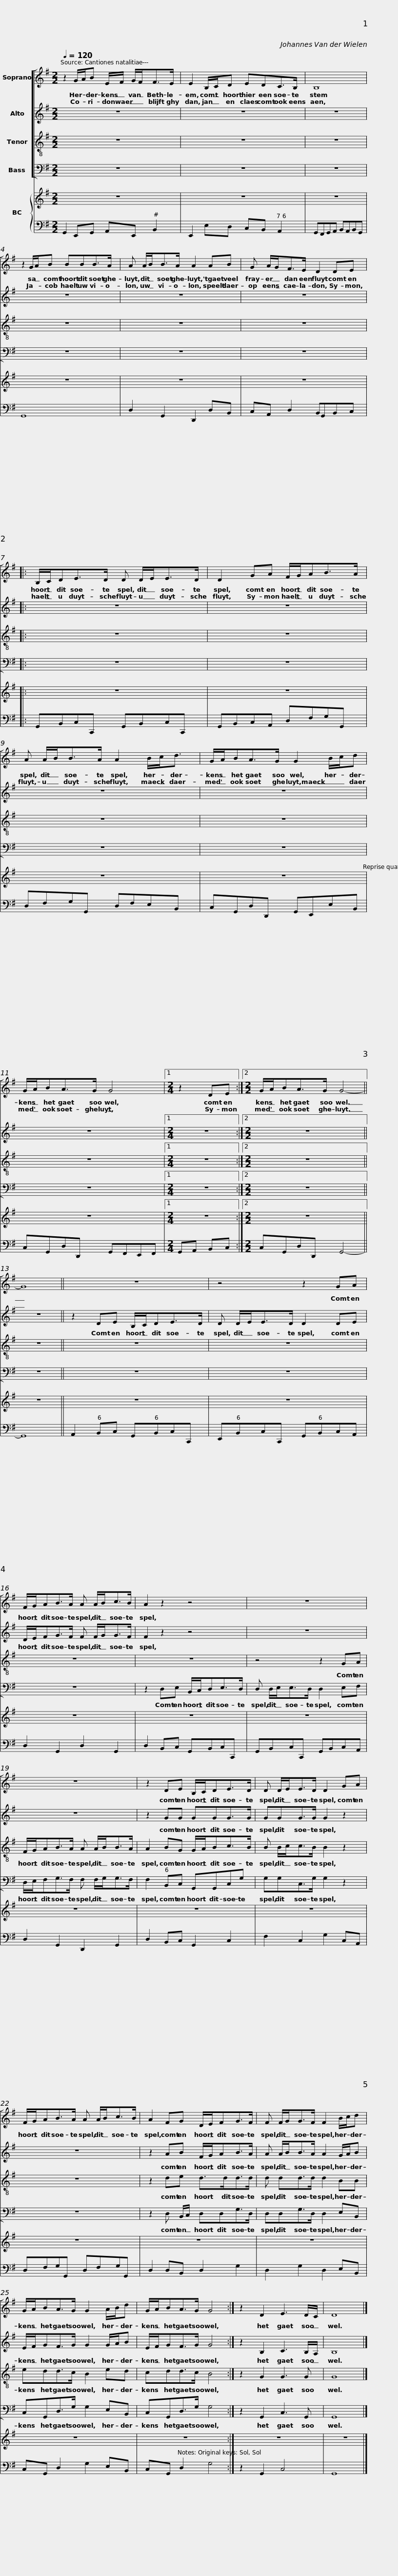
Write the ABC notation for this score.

X:1
%%score [ 1 2 3 4 ] { 5 | 6 }
L:1/8
Q:1/4=120
M:2/2
I:linebreak $
K:G
V:1 treble
V:2 treble
V:3 treble-8
V:4 bass
V:5 treble
V:6 bass
V:1
 z2 G/A/B E/F/ G/F<FE/ | E2 B,/C/D EDC>B, |$ B,8 |$ z2 G/A/B BBB>A | A A/B<BA/ A2 AB |$ %5
 G A/G<FE/ D2 DE |:$ B,/C/DE>D D D/E<ED/ | D2 GA F/G/AB>A |$ A A/B<BA/ A2 B/c<d |$ G/A/BA>G G2 B/c/d | %10
 G/A/BA>G G4 |1$[M:2/4] z2 DE :|2[M:2/2] G/A/BA>G G4- || G8 ||$ z8 | %15
 z4 z2 GA | F/G/AB>A A A/B<cB/ |$ A2 z2 z4 | z8 | z8 |$ %20
 z2 DE B,/C/DE>D | D D/E<ED/ D2 GA |$ F/G/AB>A A A/B<cB/ |$ A2 FG D/E/FG>F | F F/G<GF/ F2 B/c/d |$ %25
 G/A/BA>G G2 A/B/d |$ G/A/BA>G G4 :| z2 D2 E3 D/C/ | D8 |] %29
V:2
 z8 | z8 |$ z8 |$ z8 | z8 |$ %5
 z8 |:$ z8 | z8 |$ z8 x/ |$ z8 | %10
 z8 |1$[M:2/4] z4 :|2[M:2/2] z8 || z8 ||$ z2 DE B,/C/DE>D | %15
 D D/E<ED/ D2 DE | D/E/FG>F F F/G<GF/ |$ F2 z2 z4 | z8 | z8 |$ %20
 z2 GG GGG>G | GGG>G G2 z2 |$ z8 |$ z2 AB F/G/AB>A | A A/B<BA/ A2 G/A/B |$ %25
 E/F/GF>G G2 G/A/B |$ E/F/GF>G G4 :| z2 B,2 C3 B,/A,/ | B,8 |] %29
V:3
 z8 | z8 |$ z8 |$ z8 | z8 |$ %5
 z8 |:$ z8 | z8 |$ z8 x/ |$ z8 | %10
 z8 |1$[M:2/4] z4 :|2[M:2/2] z8 || z8 ||$ z8 | %15
 z8 | z8 |$ z8 | z4 z2 GA | F/G/AB>A A A/B<BA/ |$ %20
 A2 BG G/A/Bc>B | B B/c<cB/ B2 z2 |$ z8 |$ z2 de d>dd>d | d dd>d d2 BB |$ %25
 edd>c B2 ed |$ cdd>c B4 :| z2 G2 G3 G | G8 |] %29
V:4
 z8 | z8 |$ z8 |$ z8 | z8 |$ %5
 z8 |:$ z8 | z8 |$ z8 x/ |$ z8 | %10
 z8 |1$[M:2/4] z4 :|2[M:2/2] z8 || z8 ||$ z8 | %15
 z8 | z8 |$ z2 D,E, B,,/C,/D,E,>D, | D, D,/E,<E,D,/ D,2 E,F, | D,/E,/F,G,>F, F, F,/G,<G,F,/ |$ %20
 F,2 B,,C, G,,G,,C,G, | G,G,C,>G, G,2 z2 |$ z8 |$ z2 D, B,,/C,/ D,D,G,>D, | D,D,G,>D, D,2 E,B,, |$ %25
 C,G,,D,>G, G,2 E,B,, |$ C,G,,D,>G, G,4 :| z2 G,,2 C,3 G,, | G,,8 |] %29
V:5
 z8 | z8 |$ z8 |$ z8 | z8 |$ %5
 z8 |:$ z8 | z8 |$ z8 x/ |$ z8 | %10
 z8 |1$[M:2/4] z4 :|2[M:2/2] z8 || z8 ||$ z8 | %15
 z8 | z8 |$ z8 | z8 | z8 |$ %20
 z8 | z8 |$ z8 |$ z8 | z8 |$ %25
 z8 |$ z8 :| z8 | z8 |] %29
V:6
 G,,2 E,,G,, A,,E,, B,,2 | E,,2 E,D, C,B,, A,,2 |$ G,,F,,G,,A,, B,,A,,B,,G,, |$ G,,8 | D,2 G,,2 D,,2 D,B,, |$ %5
 C,A,, D,2 B,,G,,B,,C, |:$ G,,B,,C,C,, G,,B,,C,C,, | G,,B,,C,A,, D,F,G,G,, |$ D,F,G,G,, D,F,E,B,, x/ |$ C,G,,D,D,, G,,E,,E,B,, | %10
 C,G,,D,D,, G,,F,,E,,F,, |1$[M:2/4] G,,A,, B,,C, :|2[M:2/2] C,G,,D,D,, G,,4- || G,,8 ||$ A,,2 B,,C, G,,B,,C,C,, | %15
 E,,B,,C,C,, G,,B,,C,A,, | D,2 G,,2 D,2 G,,2 |$ D,2 B,,C, G,,B,,C,C,, | G,,B,,C,C,, G,,B,,C,A,, | D,2 G,,2 D,,2 G,,2 |$ %20
 D,2 B,,C, G,,2 C,2 | F,2 C,2 G,2 C,A,, |$ D,F,G,G,, D,F,G,G,, |$ D,2 D,B,, D,2 G,2 | D,2 G,2 D,2 E,B,, |$ %25
 C,G,, D,2 G,2 E,B,, |$ C,G,, D,2 G,4 :| z2 G,,2 C,4 | G,,8 |] %29
